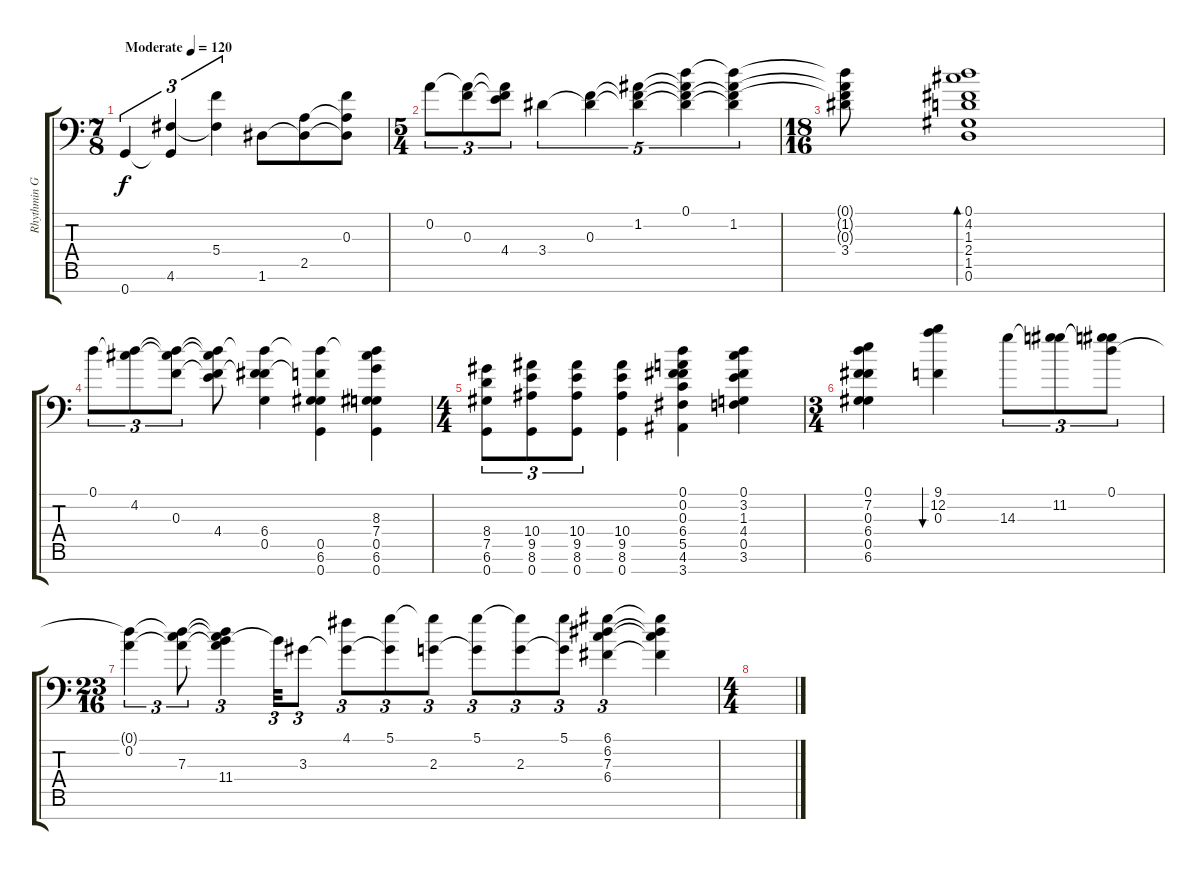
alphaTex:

\track ("Rhythmin Guitar #2" "Rhythmin G") {instrument distortionguitar}
\staff {score tabs}
\tuning (D4 A3 F3 C3 G2 D2 G1) {hide}
\ts (7 8)
\tempo (120 "Moderate")
\clef f4
\ks c
0.7.4{tu (3 2) dy f instrument distortionguitar} (4.6 0.7{t}).4{tu (3 2)} (5.4 4.6{t}).4{tu (3 2)} 1.6.8 (2.5 1.6{t}).8 (0.3 2.5{t} 1.6{t}).8 |
\ts (5 4)
0.2.8{tu (3 2)} (0.2{t} 0.3).8{tu (3 2)} (0.2{t} 0.3{t} 4.4).8{tu (3 2)} 3.4.4{tu (5 4)} (0.3 3.4{t}).4{tu (5 4)} (1.2 0.3{t} 3.4{t}).4{tu (5 4)} (0.1 1.2{t} 0.3{t} 3.4{t}).4{tu (5 4)} (0.1{t} 1.2 0.3{t} 3.4{t}).4{tu (5 4)} |
\ts (18 16)
(0.1{t} 1.2{t} 0.3{t} 3.4).8 (0.1 4.2 1.3 2.4 1.5 0.6).1{bd 240} |
0.1.8{tu (3 2)} (0.1{t} 4.2).8{tu (3 2)} (0.1{t} 4.2{t} 0.3).8{tu (3 2)} (0.1{t} 4.2{t} 0.3{t} 4.4).8 (0.1{t} 0.3{t} 6.4 0.5).4 (0.1{t} 0.3{t} 0.5 6.6 0.7).4 (0.1{t} 8.3 7.4 0.5 6.6 0.7).4 |
\ts (4 4)
(8.4 7.5 6.6 0.7).8{tu (3 2)} (10.4 9.5 8.6 0.7).8{tu (3 2)} (10.4 9.5 8.6 0.7).8{tu (3 2)} (10.4 9.5 8.6 0.7).4 (0.1 0.2 0.3 6.4 5.5 4.6 3.7).4 (0.1 3.2 1.3 4.4 0.5 3.6).4 |
\ts (3 4)
(0.1 7.2 0.3 6.4 0.5 6.6).4 (9.1 12.2 0.3).4{bu 480} 14.3.8{tu (3 2)} (11.2 14.3{t}).8{tu (3 2)} (0.1 11.2{t} 14.3{t}).8{tu (3 2)} |
\ts (23 16)
(0.1{t} 0.2).4{tu (3 2)} (0.1{t} 0.2{t} 7.3).8{tu (3 2)} (0.1{t} 0.2{t} 7.3{t} 11.4).4{tu (3 2)} 11.4{t}.32{tu (3 2)} 3.3.8{tu (3 2)} (4.1 3.3{t}).8{tu (3 2)} (5.1 3.3{t}).8{tu (3 2)} (5.1{t} 2.3).8{tu (3 2)} (5.1 2.3{t}).8{tu (3 2)} (5.1{t} 2.3).8{tu (3 2)} (5.1 2.3{t}).8{tu (3 2)} (6.1 6.2 7.3 6.4).4{tu (3 2)} (6.1{t} 6.2{t} 7.3{t} 6.4{t}).4 |
\ts (4 4)
